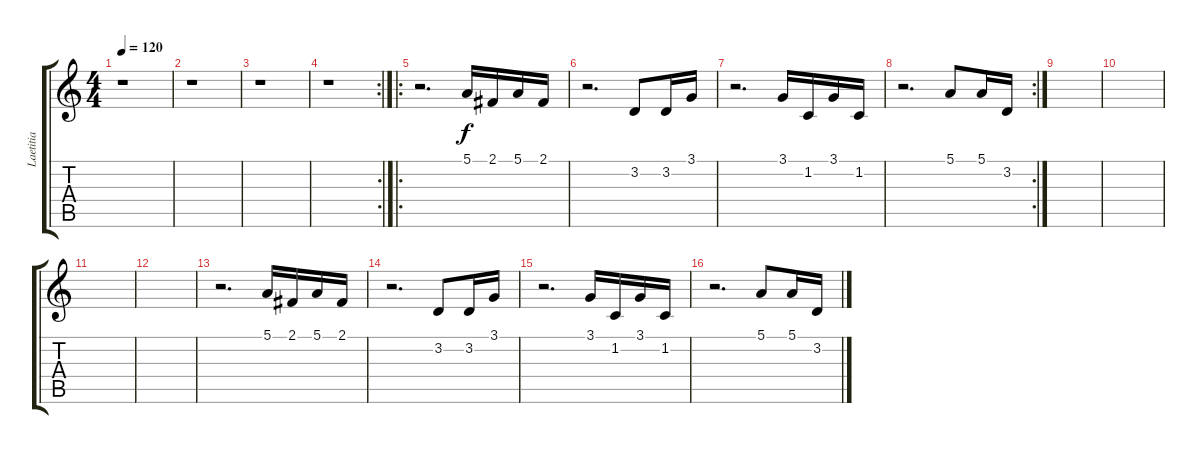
\track ("Laetitia" "Laetitia") {instrument honkytonkpiano}
\staff {score tabs}
\tuning (E4 B3 G3 D3 A2 E2) {hide}
\ts (4 4)
\tempo 120
\clef g2
\ks c
r.1{dy f instrument honkytonkpiano} |
r.1 |
r.1 |
\rc 2
r.1 |
\ro
r.2{d} 5.1.16 2.1.16 5.1.16 2.1.16 |
r.2{d} 3.2.8 3.2.16 3.1.16 |
r.2{d} 3.1.16 1.2.16 3.1.16 1.2.16 |
\rc 2
r.2{d} 5.1.8 5.1.16 3.2.16 |
|
|
|
|
r.2{d} 5.1.16 2.1.16 5.1.16 2.1.16 |
r.2{d} 3.2.8 3.2.16 3.1.16 |
r.2{d} 3.1.16 1.2.16 3.1.16 1.2.16 |
r.2{d} 5.1.8 5.1.16 3.2.16
